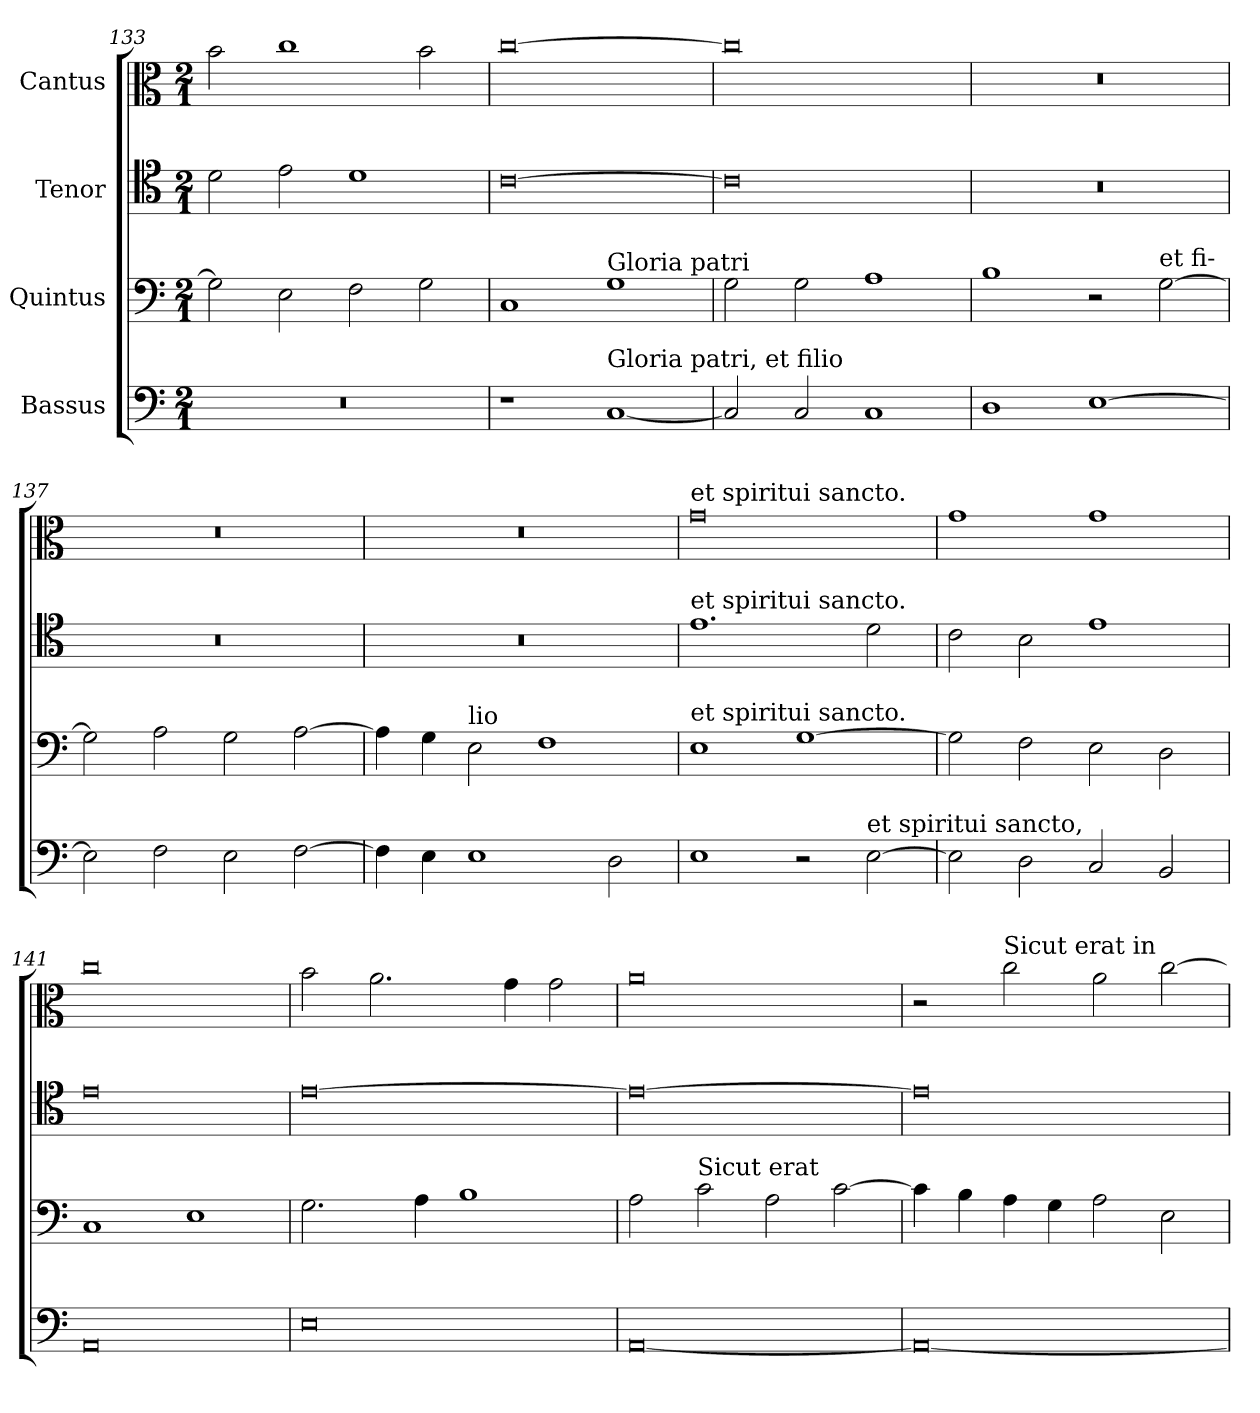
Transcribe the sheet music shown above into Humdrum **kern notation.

**kern	**kern	**kern	**kern
*part4	*part3	*part2	*part1
*staff4	*staff3	*staff2	*staff1
*I"Bassus	*I"Quintus	*I"Tenor	*I"Cantus
*clefF4	*clefF4	*clefC4	*clefC3
*k[]	*k[]	*k[]	*k[]
*M2/1	*M2/1	*M2/1	*M2/1
=133	=133	=133	=133
0r	2G\]	2d\	2b\
.	2E\	2e\	1cc
.	2F\	1d	.
.	2G\	.	2b\
=134	=134	=134	=134
1r	1C	[0c	[0cc
!	!LO:TX:a:t=Gloria patri	!	!
!LO:TX:a:t=Gloria patri, et filio	!	!	!
[1C	1G	.	.
=135	=135	=135	=135
2C/]	2G\	0c]	0cc]
2C/	2G\	.	.
1C	1A	.	.
!!LO:PB:g=z
=136	=136	=136	=136
1D	1B	0r	0r
[1E	2r	.	.
!	!LO:TX:a:t=et fi-	!	!
.	[2G\	.	.
=137	=137	=137	=137
2E\]	2G\]	0r	0r
2F\	2A\	.	.
2E\	2G\	.	.
[2F\	[2A\	.	.
=138	=138	=138	=138
4F\]	4A\]	0r	0r
4E\	4G\	.	.
!	!LO:TX:a:t=lio	!	!
1E	2E\	.	.
.	1F	.	.
2D\	.	.	.
=139	=139	=139	=139
!	!	!	!LO:TX:a:t=et spiritui sancto.
!	!	!LO:TX:a:t=et spiritui sancto.	!
!	!LO:TX:a:t=et spiritui sancto.	!	!
1E	1E	1.e	0g
2r	[1G	.	.
!LO:TX:a:t=et spiritui sancto,	!	!	!
[2E\	.	2d\	.
=140	=140	=140	=140
2E\]	2G\]	2c\	1g
2D\	2F\	2B\	.
2C/	2E\	1e	1g
2BB/	2D\	.	.
=141	=141	=141	=141
0AA	1C	0e	0cc
.	1E	.	.
=142	=142	=142	=142
0E	2.G\	[0e	2b\
.	.	.	2.a\
.	4A\	.	.
.	1B	.	.
.	.	.	4g\
.	.	.	2g\
=143	=143	=143	=143
[0AA	2A\	0e_	0a
!	!LO:TX:a:t=Sicut erat	!	!
.	2c\	.	.
.	2A\	.	.
.	[2c\	.	.
!!LO:LB:g=z
=144	=144	=144	=144
0AA_	4c\]	0e]	2r
.	4B\	.	.
!	!	!	!LO:TX:a:t=Sicut erat in
.	4A\	.	2cc\
.	4G\	.	.
.	2A\	.	2a\
.	2E\	.	[2cc\
=	=	=	=
*-	*-	*-	*-
